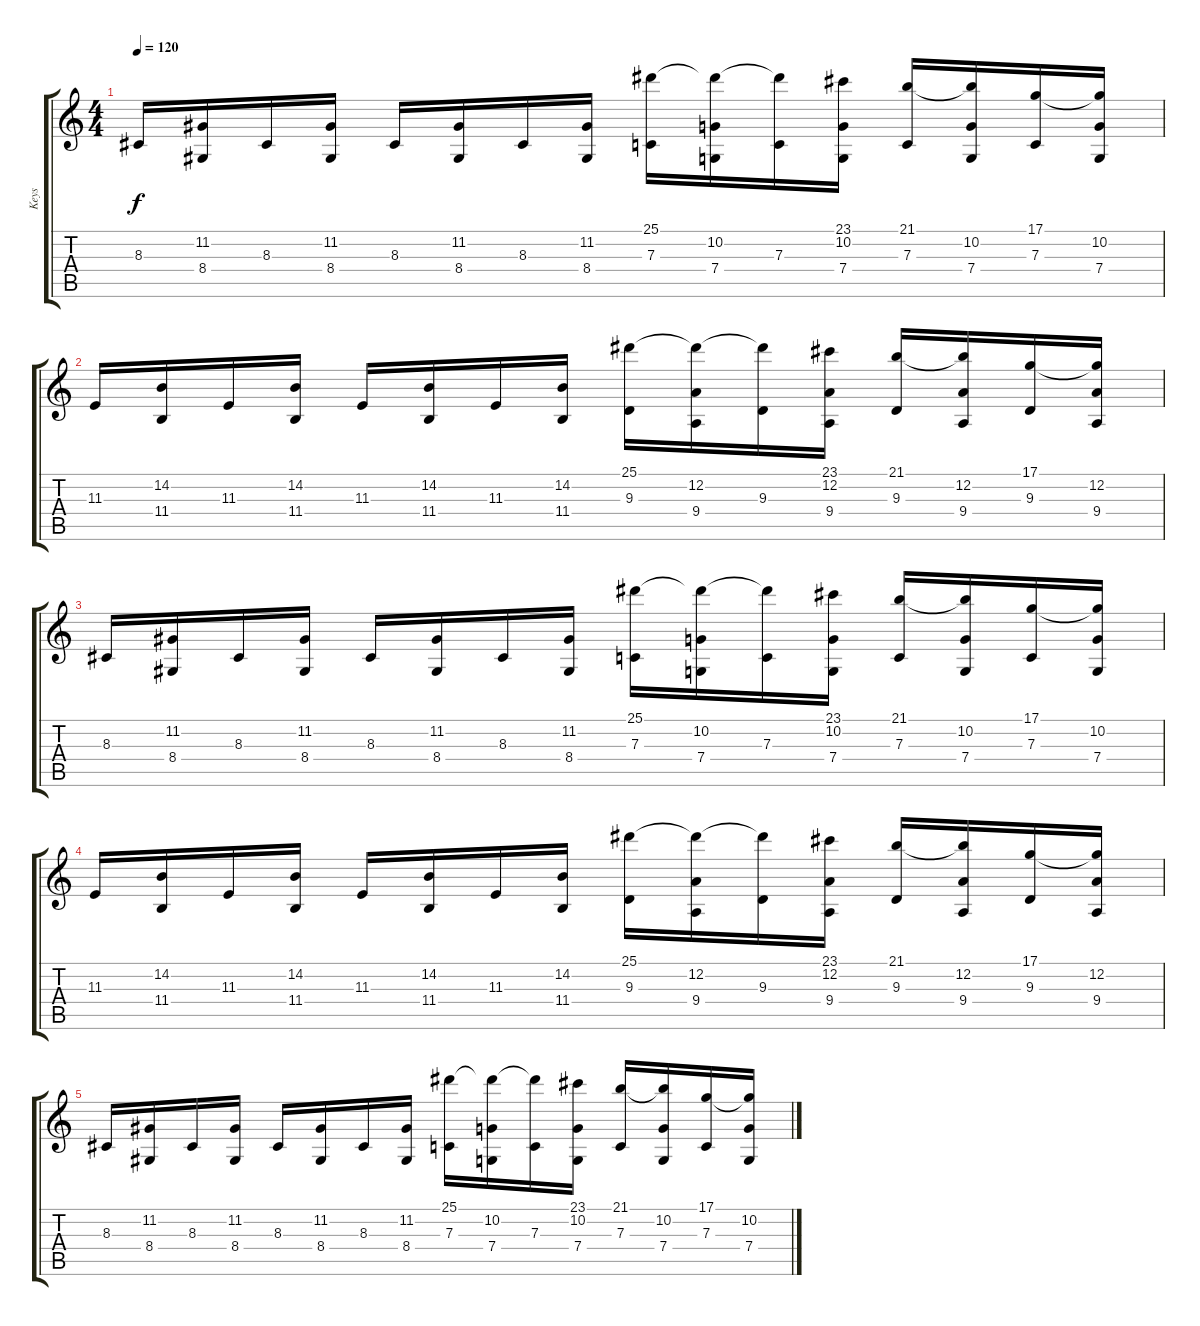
\track ("Keys" "Keys") {instrument harpsichord}
\staff {score tabs}
\tuning (D4 A3 F3 C3 G2 C2) {hide}
\ts (4 4)
\tempo 120
\clef g2
\ks c
8.3.16{dy f} (11.2 8.4).16 8.3.16 (11.2 8.4).16 8.3.16 (11.2 8.4).16 8.3.16 (11.2 8.4).16 (25.1 7.3).16 (25.1{t} 10.2 7.4).16 (25.1{t} 7.3).16 (23.1 10.2 7.4).16 (21.1 7.3).16 (21.1{t} 10.2 7.4).16 (17.1 7.3).16 (17.1{t} 10.2 7.4).16 |
11.3.16 (14.2 11.4).16 11.3.16 (14.2 11.4).16 11.3.16 (14.2 11.4).16 11.3.16 (14.2 11.4).16 (25.1 9.3).16 (25.1{t} 12.2 9.4).16 (25.1{t} 9.3).16 (23.1 12.2 9.4).16 (21.1 9.3).16 (21.1{t} 12.2 9.4).16 (17.1 9.3).16 (17.1{t} 12.2 9.4).16 |
8.3.16 (11.2 8.4).16 8.3.16 (11.2 8.4).16 8.3.16 (11.2 8.4).16 8.3.16 (11.2 8.4).16 (25.1 7.3).16 (25.1{t} 10.2 7.4).16 (25.1{t} 7.3).16 (23.1 10.2 7.4).16 (21.1 7.3).16 (21.1{t} 10.2 7.4).16 (17.1 7.3).16 (17.1{t} 10.2 7.4).16 |
11.3.16 (14.2 11.4).16 11.3.16 (14.2 11.4).16 11.3.16 (14.2 11.4).16 11.3.16 (14.2 11.4).16 (25.1 9.3).16 (25.1{t} 12.2 9.4).16 (25.1{t} 9.3).16 (23.1 12.2 9.4).16 (21.1 9.3).16 (21.1{t} 12.2 9.4).16 (17.1 9.3).16 (17.1{t} 12.2 9.4).16 |
8.3.16 (11.2 8.4).16 8.3.16 (11.2 8.4).16 8.3.16 (11.2 8.4).16 8.3.16 (11.2 8.4).16 (25.1 7.3).16 (25.1{t} 10.2 7.4).16 (25.1{t} 7.3).16 (23.1 10.2 7.4).16 (21.1 7.3).16 (21.1{t} 10.2 7.4).16 (17.1 7.3).16 (17.1{t} 10.2 7.4).16
